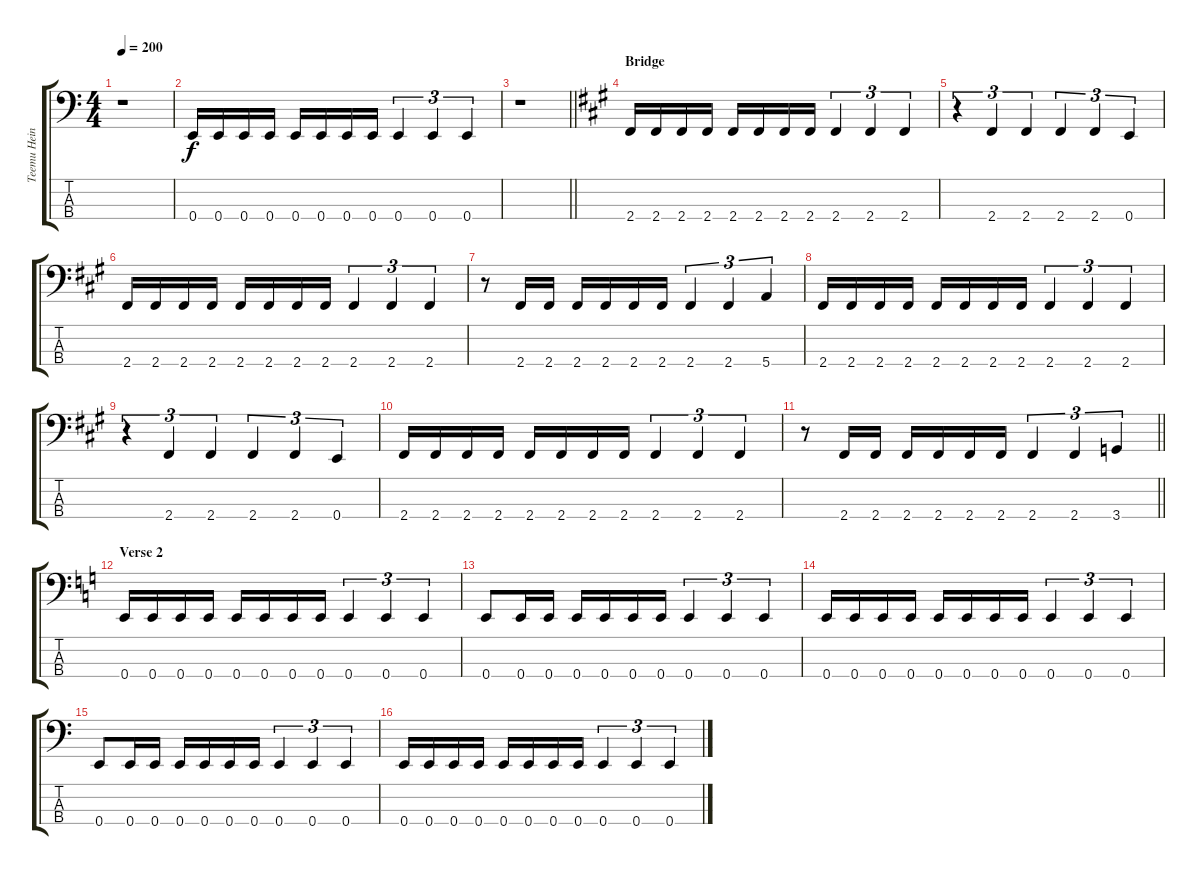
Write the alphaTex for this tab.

\track ("Teemu Heinola (bass)" "Teemu Hein") {instrument electricbasspick}
\staff {score tabs}
\tuning (G2 D2 A1 E1) {hide}
\ts (4 4)
\tempo 200
\clef f4
\ks c
r.1{dy f} |
0.4.16 0.4.16 0.4.16 0.4.16 0.4.16 0.4.16 0.4.16 0.4.16 0.4.4{tu (3 2)} 0.4.4{tu (3 2)} 0.4.4{tu (3 2)} |
\barLineRight lightlight
r.1 |
\section ("" "Bridge")
\ks f#minor
2.4.16 2.4.16 2.4.16 2.4.16 2.4.16 2.4.16 2.4.16 2.4.16 2.4.4{tu (3 2)} 2.4.4{tu (3 2)} 2.4.4{tu (3 2)} |
r.4{tu (3 2)} 2.4.4{tu (3 2)} 2.4.4{tu (3 2)} 2.4.4{tu (3 2)} 2.4.4{tu (3 2)} 0.4.4{tu (3 2)} |
2.4.16 2.4.16 2.4.16 2.4.16 2.4.16 2.4.16 2.4.16 2.4.16 2.4.4{tu (3 2)} 2.4.4{tu (3 2)} 2.4.4{tu (3 2)} |
r.8 2.4.16 2.4.16 2.4.16 2.4.16 2.4.16 2.4.16 2.4.4{tu (3 2)} 2.4.4{tu (3 2)} 5.4.4{tu (3 2)} |
2.4.16 2.4.16 2.4.16 2.4.16 2.4.16 2.4.16 2.4.16 2.4.16 2.4.4{tu (3 2)} 2.4.4{tu (3 2)} 2.4.4{tu (3 2)} |
r.4{tu (3 2)} 2.4.4{tu (3 2)} 2.4.4{tu (3 2)} 2.4.4{tu (3 2)} 2.4.4{tu (3 2)} 0.4.4{tu (3 2)} |
2.4.16 2.4.16 2.4.16 2.4.16 2.4.16 2.4.16 2.4.16 2.4.16 2.4.4{tu (3 2)} 2.4.4{tu (3 2)} 2.4.4{tu (3 2)} |
\barLineRight lightlight
r.8 2.4.16 2.4.16 2.4.16 2.4.16 2.4.16 2.4.16 2.4.4{tu (3 2)} 2.4.4{tu (3 2)} 3.4.4{tu (3 2)} |
\section ("" "Verse 2")
\ks c
0.4.16 0.4.16 0.4.16 0.4.16 0.4.16 0.4.16 0.4.16 0.4.16 0.4.4{tu (3 2)} 0.4.4{tu (3 2)} 0.4.4{tu (3 2)} |
0.4.8 0.4.16 0.4.16 0.4.16 0.4.16 0.4.16 0.4.16 0.4.4{tu (3 2)} 0.4.4{tu (3 2)} 0.4.4{tu (3 2)} |
0.4.16 0.4.16 0.4.16 0.4.16 0.4.16 0.4.16 0.4.16 0.4.16 0.4.4{tu (3 2)} 0.4.4{tu (3 2)} 0.4.4{tu (3 2)} |
0.4.8 0.4.16 0.4.16 0.4.16 0.4.16 0.4.16 0.4.16 0.4.4{tu (3 2)} 0.4.4{tu (3 2)} 0.4.4{tu (3 2)} |
0.4.16 0.4.16 0.4.16 0.4.16 0.4.16 0.4.16 0.4.16 0.4.16 0.4.4{tu (3 2)} 0.4.4{tu (3 2)} 0.4.4{tu (3 2)}
